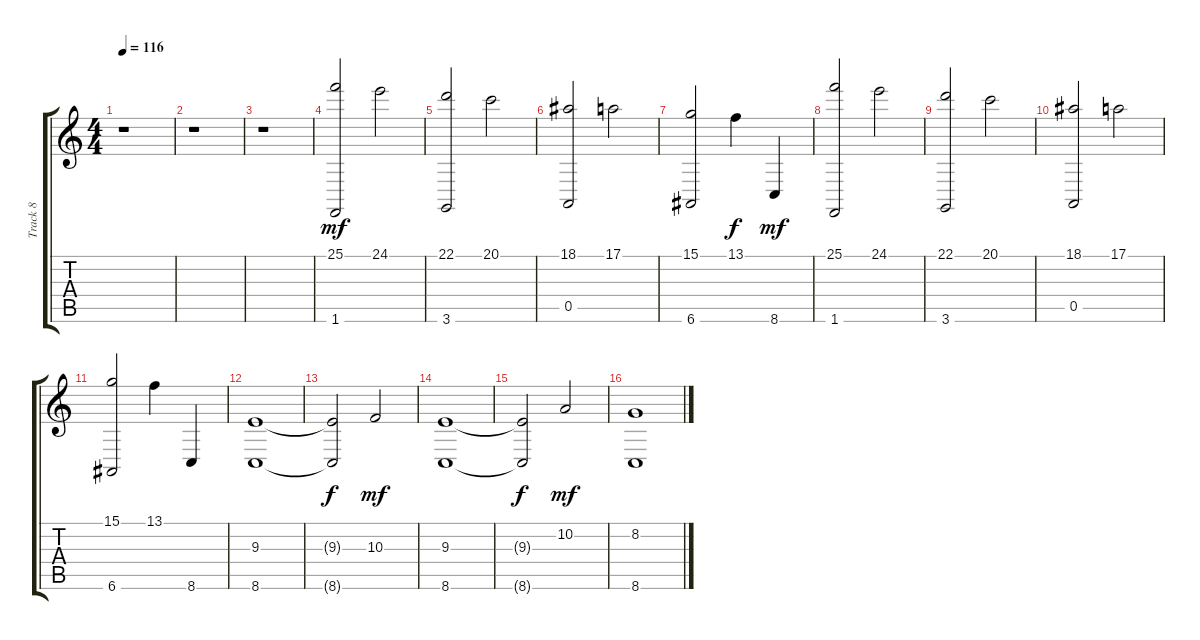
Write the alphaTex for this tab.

\track ("Track 8" "Track 8") {instrument lead2sawtooth}
\staff {score tabs}
\tuning (E4 B3 G3 D3 A2 E2) {hide}
\ts (4 4)
\tempo 116
\clef g2
\ks c
r.1{dy f} |
r.1 |
r.1 |
(25.1 1.6).2{dy mf} 24.1.2 |
(22.1 3.6).2 20.1.2 |
(18.1 0.5).2 17.1.2 |
(15.1 6.6).2 13.1.4{dy f} 8.6.4{dy mf} |
(25.1 1.6).2 24.1.2 |
(22.1 3.6).2 20.1.2 |
(18.1 0.5).2 17.1.2 |
(15.1 6.6).2 13.1.4 8.6.4 |
(9.3 8.6).1 |
(9.3{t} 8.6{t}).2{dy f} 10.3.2{dy mf} |
(9.3 8.6).1 |
(9.3{t} 8.6{t}).2{dy f} 10.2.2{dy mf} |
(8.2 8.6).1
